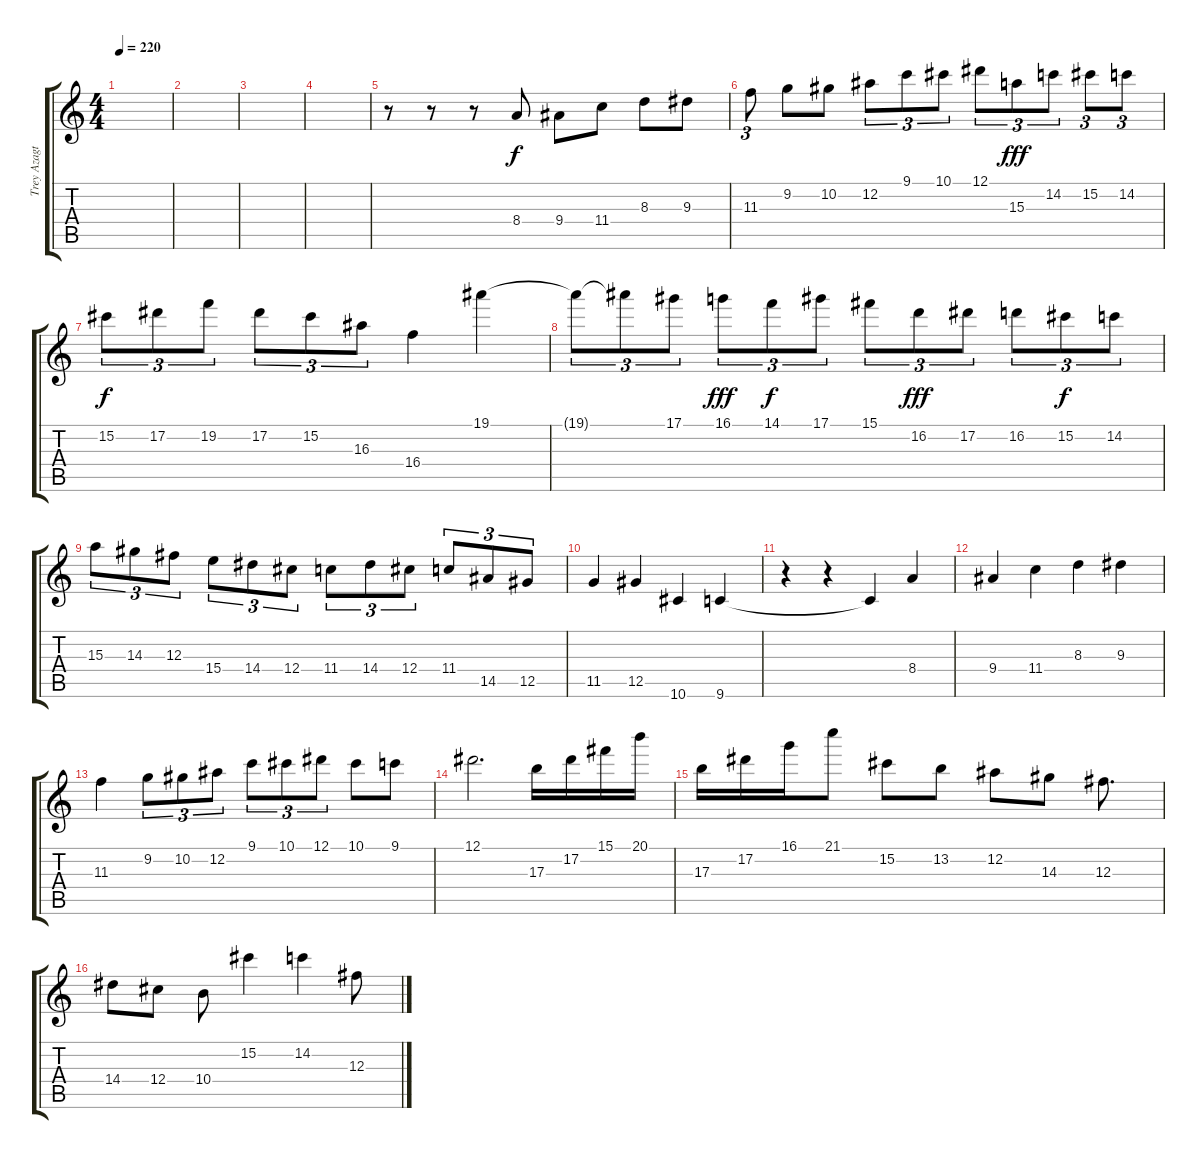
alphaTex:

\track ("Trey Azagthoth solo delay" "Trey Azagt") {instrument distortionguitar}
\staff {score tabs}
\tuning (Eb4 Bb3 Gb3 Db3 Ab2 Eb2) {hide}
\ts (4 4)
\tempo 220
\clef g2
\ks c
|
|
|
|
r.8 r.8 r.8 8.4.8 9.4.8 11.4.8 8.3.8 9.3.8 |
11.3.8{tu (3 2)} 9.2.8 10.2.8 12.2.8{tu (3 2)} 9.1.8{tu (3 2)} 10.1.8{tu (3 2)} 12.1.8{tu (3 2)} 15.3.8{tu (3 2) dy fff} 14.2.8{tu (3 2)} 15.2.8{tu (3 2)} 14.2.8{tu (3 2)} |
15.2.8{tu (3 2) dy f} 17.2.8{tu (3 2)} 19.2.8{tu (3 2)} 17.2.8{tu (3 2)} 15.2.8{tu (3 2)} 16.3.8{tu (3 2)} 16.4.4 19.1.4 |
19.1{t}.8{tu (3 2)} 19.1{t}.8{tu (3 2)} 17.1.8{tu (3 2)} 16.1.8{tu (3 2) dy fff} 14.1.8{tu (3 2) dy f} 17.1.8{tu (3 2)} 15.1.8{tu (3 2)} 16.2.8{tu (3 2) dy fff} 17.2.8{tu (3 2)} 16.2.8{tu (3 2)} 15.2.8{tu (3 2) dy f} 14.2.8{tu (3 2)} |
15.3.8{tu (3 2)} 14.3.8{tu (3 2)} 12.3.8{tu (3 2)} 15.4.8{tu (3 2)} 14.4.8{tu (3 2)} 12.4.8{tu (3 2)} 11.4.8{tu (3 2)} 14.4.8{tu (3 2)} 12.4.8{tu (3 2)} 11.4.8{tu (3 2)} 14.5.8{tu (3 2)} 12.5.8{tu (3 2)} |
11.5.4 12.5.4 10.6.4 9.6.4 |
r.4 r.4 9.6{t}.4 8.4.4 |
9.4.4 11.4.4 8.3.4 9.3.4 |
11.3.4 9.2.8{tu (3 2)} 10.2.8{tu (3 2)} 12.2.8{tu (3 2)} 9.1.8{tu (3 2)} 10.1.8{tu (3 2)} 12.1.8{tu (3 2)} 10.1.8 9.1.8 |
12.1.2{d} 17.3.16 17.2.16 15.1.16 20.1.16 |
17.3.16 17.2.16 16.1.16 21.1.8 15.2.8 13.2.8 12.2.8 14.3.8 12.3.8{d} |
14.4.8 12.4.8 10.4.8 15.2.4 14.2.4 12.3.8
